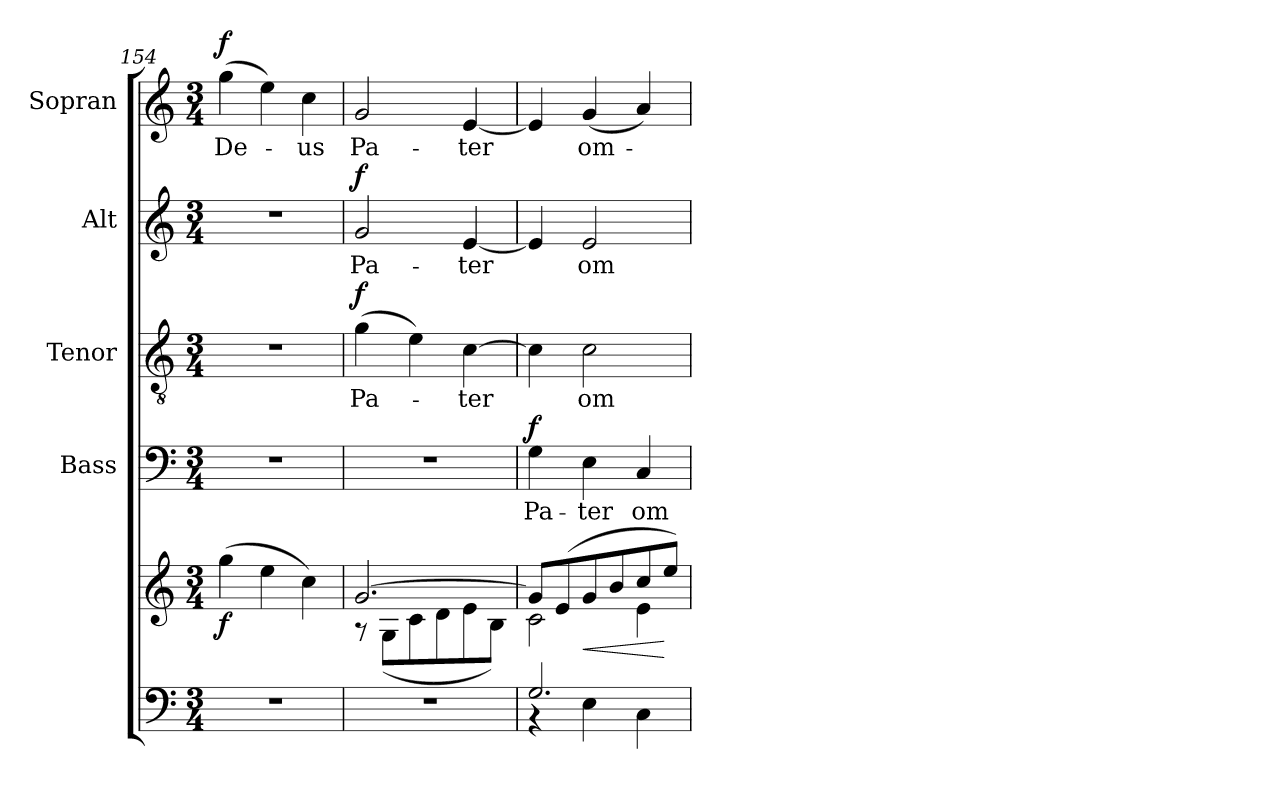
**kern	**kern	**dynam	**kern	**text	**dynam	**kern	**text	**dynam	**kern	**text	**dynam	**kern	**text	**dynam
*part5	*part5	*part5	*part4	*part4	*part4	*part3	*part3	*part3	*part2	*part2	*part2	*part1	*part1	*part1
*staff6	*staff5	*staff5/6	*staff4	*staff4	*staff4	*staff3	*staff3	*staff3	*staff2	*staff2	*staff2	*staff1	*staff1	*staff1
*	*	*	*I"Bass	*	*	*I"Tenor	*	*	*I"Alt	*	*	*I"Sopran	*	*
*	*	*	*I'B.	*	*	*I'T.	*	*	*I'A.	*	*	*I'S.	*	*
*clefF4	*clefG2	*	*clefF4	*	*	*clefGv2	*	*	*clefG2	*	*	*clefG2	*	*
*k[]	*k[]	*	*k[]	*	*	*k[]	*	*	*k[]	*	*	*k[]	*	*
*C:	*C:	*	*C:	*	*	*C:	*	*	*C:	*	*	*C:	*	*
*M3/4	*M3/4	*	*M3/4	*	*	*M3/4	*	*	*M3/4	*	*	*M3/4	*	*
=154	=154	=154	=154	=154	=154	=154	=154	=154	=154	=154	=154	=154	=154	=154
!	!	!LO:DY:b	!	!	!	!	!	!	!	!	!	!	!LO:LY:b	!LO:DY:a
2.r	(>4gg\	f	2.r	.	.	2.r	.	.	2.r	.	.	(>4gg\	De-	f
.	4ee\	.	.	.	.	.	.	.	.	.	.	4ee\)	.	.
!	!	!	!	!	!	!	!	!	!	!	!	!	!LO:LY:b	!
.	4cc\)	.	.	.	.	.	.	.	.	.	.	4cc\	-us	.
=155	=155	=155	=155	=155	=155	=155	=155	=155	=155	=155	=155	=155	=155	=155
*	*^	*	*	*	*	*	*	*	*	*	*	*	*	*
!	!	!	!	!	!	!	!	!LO:LY:b	!LO:DY:a	!	!LO:LY:b	!LO:DY:a	!	!LO:LY:b	!
2.r	[>2.g/	8rA	.	2.r	.	.	(>4g\	Pa-	f	2g/	Pa-	f	2g/	Pa-	.
.	.	(<8G\L	.	.	.	.	.	.	.	.	.	.	.	.	.
.	.	8c\	.	.	.	.	4e\)	.	.	.	.	.	.	.	.
.	.	8d\	.	.	.	.	.	.	.	.	.	.	.	.	.
!	!	!	!	!	!	!	!	!LO:LY:b	!	!	!LO:LY:b	!	!	!LO:LY:b	!
.	.	8e\	.	.	.	.	[4c\	-ter	.	[4e/	-ter	.	[4e/	-ter	.
.	.	8B\J)	.	.	.	.	.	.	.	.	.	.	.	.	.
=156	=156	=156	=156	=156	=156	=156	=156	=156	=156	=156	=156	=156	=156	=156	=156
*^	*	*	*	*	*	*	*	*	*	*	*	*	*	*	*
!	!	!	!	!	!	!LO:LY:b	!LO:DY:a	!	!	!	!	!	!	!	!	!
2.G/	4rBB	8g/L]	2c\	.	4G\	Pa-	f	4c\]	.	.	4e/]	.	.	4e/]	.	.
.	.	(>8e/	.	.	.	.	.	.	.	.	.	.	.	.	.	.
!	!	!	!	!LO:HP:b	!	!LO:LY:b	!	!	!LO:LY:b	!	!	!LO:LY:b	!	!	!LO:LY:b	!
.	4E\	8g/	.	<	4E\	-ter	.	2c\	om-	.	2e/	om-	.	(<4g/	om-	.
.	.	8b/	.	.	.	.	.	.	.	.	.	.	.	.	.	.
!	!	!	!	!	!	!LO:LY:b	!	!	!	!	!	!	!	!	!	!
.	4C\	8cc/	4e\	.	4C/	om-	.	.	.	.	.	.	.	4a/)	.	.
.	.	8ee/J)	.	[	.	.	.	.	.	.	.	.	.	.	.	.
*v	*v	*	*	*	*	*	*	*	*	*	*	*	*	*	*	*
*	*v	*v	*	*	*	*	*	*	*	*	*	*	*	*	*
=	=	=	=	=	=	=	=	=	=	=	=	=	=	=
*-	*-	*-	*-	*-	*-	*-	*-	*-	*-	*-	*-	*-	*-	*-
